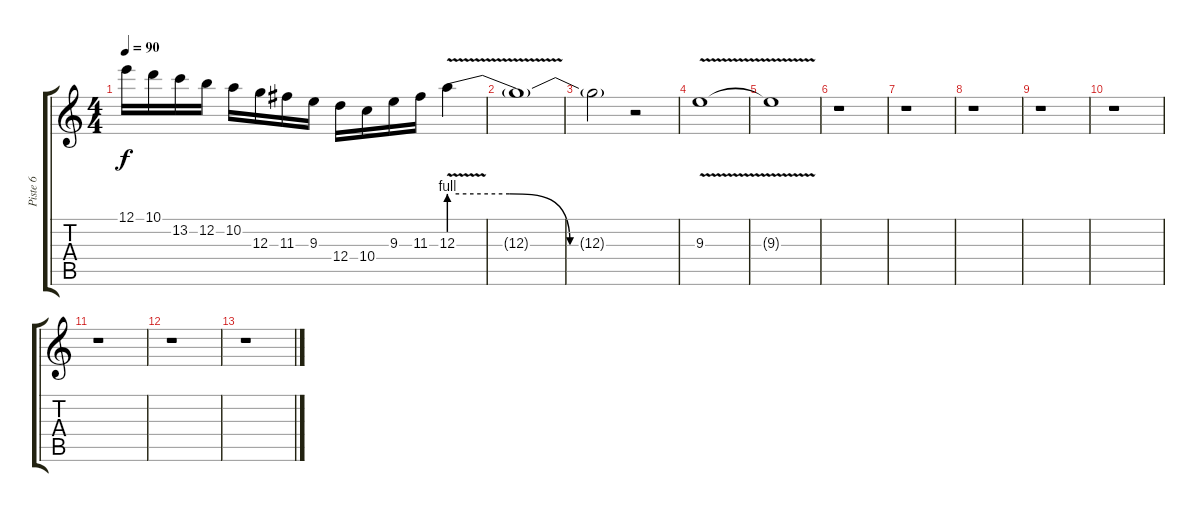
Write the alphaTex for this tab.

\track ("Piste 6" "Piste 6") {instrument overdrivenguitar}
\staff {score tabs}
\tuning (E4 B3 G3 D3 A2 E2) {hide}
\ts (4 4)
\tempo 90
\clef g2
\ks c
12.1.16{dy f} 10.1.16 13.2.16 12.2.16 10.2.16 12.3.16 11.3.16 9.3.16 12.4.16 10.4.16 9.3.16 11.3.16 12.3{be (custom 0 4 20 4 40 0 60 0) v}.4 |
12.3{t}.1 |
12.3{t}.2 r.2 |
9.3{v}.1 |
9.3{t}.1 |
r.1 |
r.1 |
r.1 |
r.1 |
r.1 |
r.1 |
r.1 |
r.1
